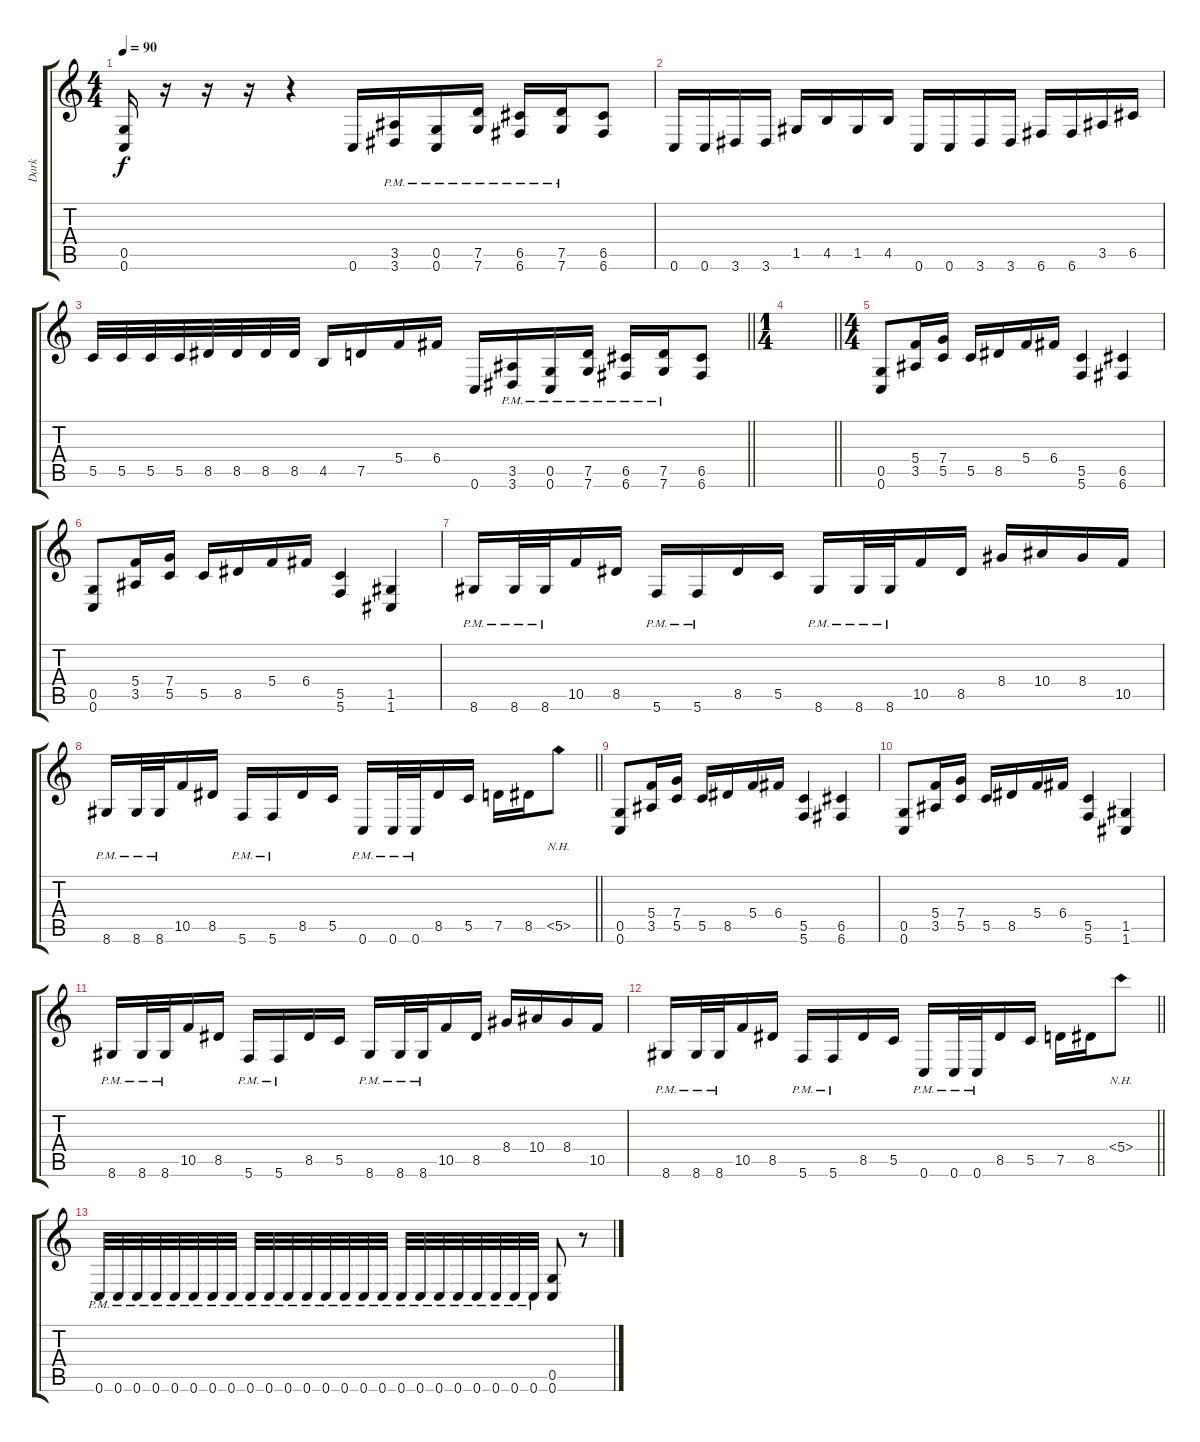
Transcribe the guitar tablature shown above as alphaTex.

\track ("Dark" "Dark") {instrument overdrivenguitar}
\staff {score tabs}
\tuning (D4 A3 F3 C3 G2 C2) {hide}
\ts (4 4)
\tempo 90
\clef g2
\ks c
(0.5 0.6).16{dy f} r.16 r.16 r.16 r.4 0.6.16 (3.5{pm} 3.6{pm}).16 (0.5{pm} 0.6{pm}).16 (7.5{pm} 7.6{pm}).16 (6.5{pm} 6.6{pm}).16 (7.5{pm} 7.6{pm}).16 (6.5 6.6).8 |
0.6.16 0.6.16 3.6.16 3.6.16 1.5.16 4.5.16 1.5.16 4.5.16 0.6.16 0.6.16 3.6.16 3.6.16 6.6.16 6.6.16 3.5.16 6.5.16 |
\barLineRight lightlight
5.5.32 5.5.32 5.5.32 5.5.32 8.5.32 8.5.32 8.5.32 8.5.32 4.5.16 7.5.16 5.4.16 6.4.16 0.6.16 (3.5{pm} 3.6{pm}).16 (0.5{pm} 0.6{pm}).16 (7.5{pm} 7.6{pm}).16 (6.5{pm} 6.6{pm}).16 (7.5{pm} 7.6{pm}).16 (6.5 6.6).8 |
\ts (1 4)
\barLineRight lightlight
|
\ts (4 4)
(0.5 0.6).8 (5.4 3.5).16 (7.4 5.5).16 5.5.16 8.5.16 5.4.16 6.4.16 (5.5 5.6).4 (6.5 6.6).4 |
(0.5 0.6).8 (5.4 3.5).16 (7.4 5.5).16 5.5.16 8.5.16 5.4.16 6.4.16 (5.5 5.6).4 (1.5 1.6).4 |
8.6{pm}.16 8.6{pm}.32 8.6{pm}.32 10.5.16 8.5.16 5.6{pm}.16 5.6{pm}.16 8.5.16 5.5.16 8.6{pm}.16 8.6{pm}.32 8.6{pm}.32 10.5.16 8.5.16 8.4.16 10.4.16 8.4.16 10.5.16 |
\barLineRight lightlight
8.6{pm}.16 8.6{pm}.32 8.6{pm}.32 10.5.16 8.5.16 5.6{pm}.16 5.6{pm}.16 8.5.16 5.5.16 0.6{pm}.16 0.6{pm}.32 0.6{pm}.32 8.5.16 5.5.16 7.5.16 8.5.16 5.5{nh}.8 |
(0.5 0.6).8 (5.4 3.5).16 (7.4 5.5).16 5.5.16 8.5.16 5.4.16 6.4.16 (5.5 5.6).4 (6.5 6.6).4 |
(0.5 0.6).8 (5.4 3.5).16 (7.4 5.5).16 5.5.16 8.5.16 5.4.16 6.4.16 (5.5 5.6).4 (1.5 1.6).4 |
8.6{pm}.16 8.6{pm}.32 8.6{pm}.32 10.5.16 8.5.16 5.6{pm}.16 5.6{pm}.16 8.5.16 5.5.16 8.6{pm}.16 8.6{pm}.32 8.6{pm}.32 10.5.16 8.5.16 8.4.16 10.4.16 8.4.16 10.5.16 |
\barLineRight lightlight
8.6{pm}.16 8.6{pm}.32 8.6{pm}.32 10.5.16 8.5.16 5.6{pm}.16 5.6{pm}.16 8.5.16 5.5.16 0.6{pm}.16 0.6{pm}.32 0.6{pm}.32 8.5.16 5.5.16 7.5.16 8.5.16 5.4{nh}.8 |
0.6{pm}.32 0.6{pm}.32 0.6{pm}.32 0.6{pm}.32 0.6{pm}.32 0.6{pm}.32 0.6{pm}.32 0.6{pm}.32 0.6{pm}.32 0.6{pm}.32 0.6{pm}.32 0.6{pm}.32 0.6{pm}.32 0.6{pm}.32 0.6{pm}.32 0.6{pm}.32 0.6{pm}.32 0.6{pm}.32 0.6{pm}.32 0.6{pm}.32 0.6{pm}.32 0.6{pm}.32 0.6{pm}.32 0.6{pm}.32 (0.5 0.6).8 r.8
